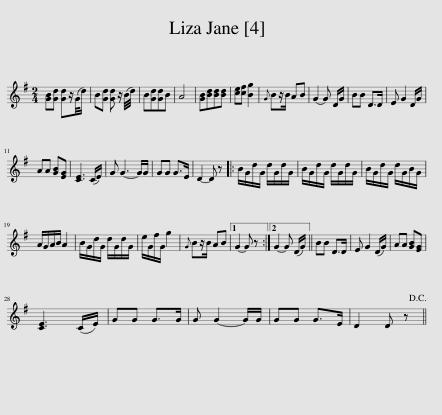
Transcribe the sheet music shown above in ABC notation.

X:1
L:1/8
M:2/4
I:linebreak $
K:G
V:1 treble
V:1
 [GB][Gd] [Gd]z/(G/4d/) | B[Gd] [Gd] z/ (B/4d/4) | B[Gd][Gd]B | A4 | [GB][Bd][Bd][Bd] | %5
 [ce][cf] [Bg]2 |{G} Bz/B/ AB | (G2 G) D/G/ | BB D>D | E G2 D/G/ |$ %10
 AA [GB][EG] | [CE]3 (C/E/) | G G3- G/G/ | GG G>E | D2- D z |: %15
 B/G/d/G/ d/G/d/G/ | B/G/d/G/ d/G/d/G/ | B/G/d/G/ d/G/B/G/ |$ A/G/A/B/ A2 | B/G/d/G/ d/G/d/G/ | %20
 e/G/f/G/ g2 |{G} Bz/B/ AB |1 G2- G z :|2 G2- G (D/G/) || BB D>D | %25
 E G2 (D/G/) | AA [GB][EG] |$ [CE]3 (C/E/) | GG G>G | G G2- G/G/ | %30
 GG G>E | D2 D z!D.C.! || %32
